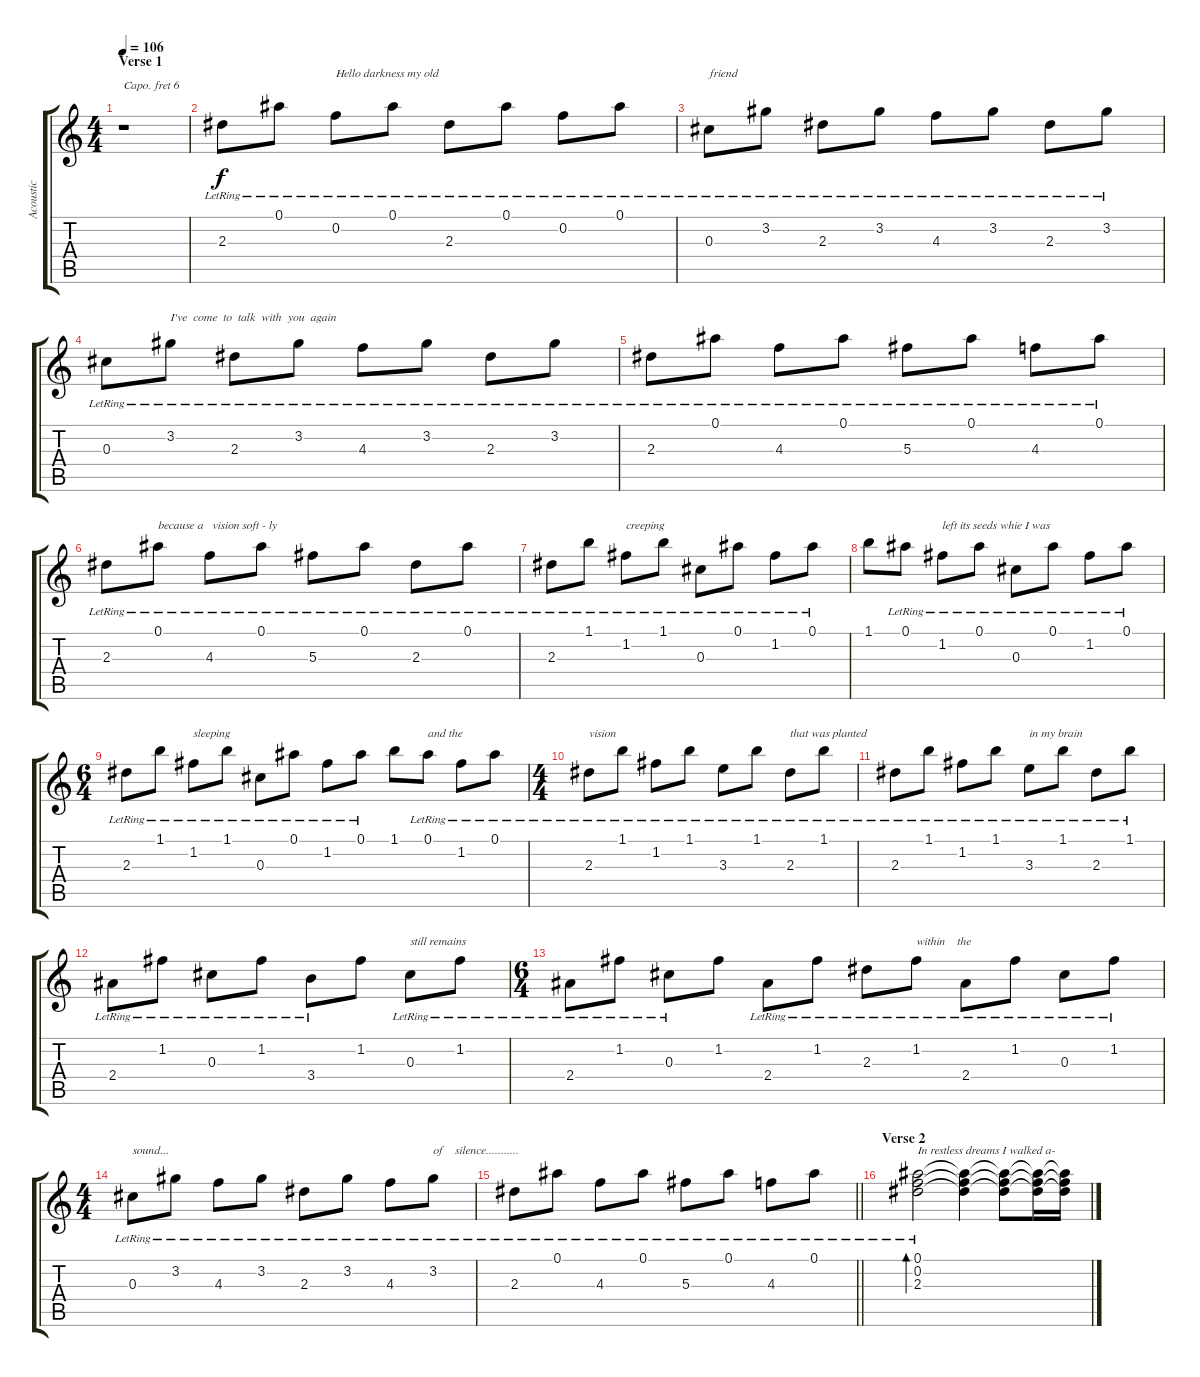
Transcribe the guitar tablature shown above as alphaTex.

\track ("Acoustic" "Acoustic") {instrument acousticguitarsteel}
\staff {score tabs}
\capo 6
\tuning (E4 B3 G3 D3 A2 E2) {hide}
\ts (4 4)
\section ("" "Verse 1")
\tempo 106
\clef g2
\ks c
r.1{dy f instrument acousticguitarsteel} |
2.3{lr}.8 0.1{lr}.8 0.2{lr}.8{txt "Hello darkness my old"} 0.1{lr}.8 2.3{lr}.8 0.1{lr}.8 0.2{lr}.8 0.1{lr}.8 |
0.3{lr}.8{txt "friend"} 3.2{lr}.8 2.3{lr}.8 3.2{lr}.8 4.3{lr}.8 3.2{lr}.8 2.3{lr}.8 3.2{lr}.8 |
0.3{lr}.8 3.2{lr}.8{txt "I've  come  to  talk  with  you  again"} 2.3{lr}.8 3.2{lr}.8 4.3{lr}.8 3.2{lr}.8 2.3{lr}.8 3.2{lr}.8 |
2.3{lr}.8 0.1{lr}.8 4.3{lr}.8 0.1{lr}.8 5.3{lr}.8 0.1{lr}.8 4.3{lr}.8 0.1{lr}.8 |
2.3{lr}.8 0.1{lr}.8{txt "because a   vision soft - ly"} 4.3{lr}.8 0.1{lr}.8 5.3{lr}.8 0.1{lr}.8 2.3{lr}.8 0.1{lr}.8 |
2.3{lr}.8 1.1{lr}.8 1.2{lr}.8{txt "creeping"} 1.1{lr}.8 0.3{lr}.8 0.1{lr}.8 1.2{lr}.8 0.1{lr}.8 |
1.1.8 0.1{lr}.8 1.2{lr}.8{txt "left its seeds whie I was   "} 0.1{lr}.8 0.3{lr}.8 0.1{lr}.8 1.2{lr}.8 0.1{lr}.8 |
\ts (6 4)
2.3{lr}.8 1.1{lr}.8 1.2{lr}.8{txt "sleeping "} 1.1{lr}.8 0.3{lr}.8 0.1{lr}.8 1.2{lr}.8 0.1{lr}.8 1.1.8 0.1{lr}.8{txt "and the"} 1.2{lr}.8 0.1{lr}.8 |
\ts (4 4)
2.3{lr}.8{txt "vision"} 1.1{lr}.8 1.2{lr}.8 1.1{lr}.8 3.3{lr}.8 1.1{lr}.8 2.3{lr}.8{txt "that was planted"} 1.1{lr}.8 |
2.3{lr}.8 1.1{lr}.8 1.2{lr}.8 1.1{lr}.8 3.3{lr}.8{txt "in my brain"} 1.1{lr}.8 2.3{lr}.8 1.1{lr}.8 |
2.4{lr}.8 1.2{lr}.8 0.3{lr}.8 1.2{lr}.8 3.4{lr}.8 1.2.8 0.3{lr}.8{txt "still remains"} 1.2{lr}.8 |
\ts (6 4)
2.4{lr}.8 1.2{lr}.8 0.3{lr}.8 1.2.8 2.4{lr}.8 1.2{lr}.8 2.3{lr}.8 1.2{lr}.8{txt "within    the        "} 2.4{lr}.8 1.2{lr}.8 0.3{lr}.8 1.2{lr}.8 |
\ts (4 4)
0.3{lr}.8{txt "sound..."} 3.2{lr}.8 4.3{lr}.8 3.2{lr}.8 2.3{lr}.8 3.2{lr}.8 4.3{lr}.8 3.2{lr}.8{txt "of    silence..........."} |
\barLineRight lightlight
2.3{lr}.8 0.1{lr}.8 4.3{lr}.8 0.1{lr}.8 5.3{lr}.8 0.1{lr}.8 4.3{lr}.8 0.1{lr}.8 |
\section ("" "Verse 2")
(0.1{lr} 0.2{lr} 2.3{lr}).2{bd 240 txt "In restless dreams I walked a-"} (0.1{t} 0.2{t} 2.3{t}).4 (0.1{t} 0.2{t} 2.3{t}).8 (0.1{t} 0.2{t} 2.3{t}).16 (0.1{t} 0.2{t} 2.3{t}).16
